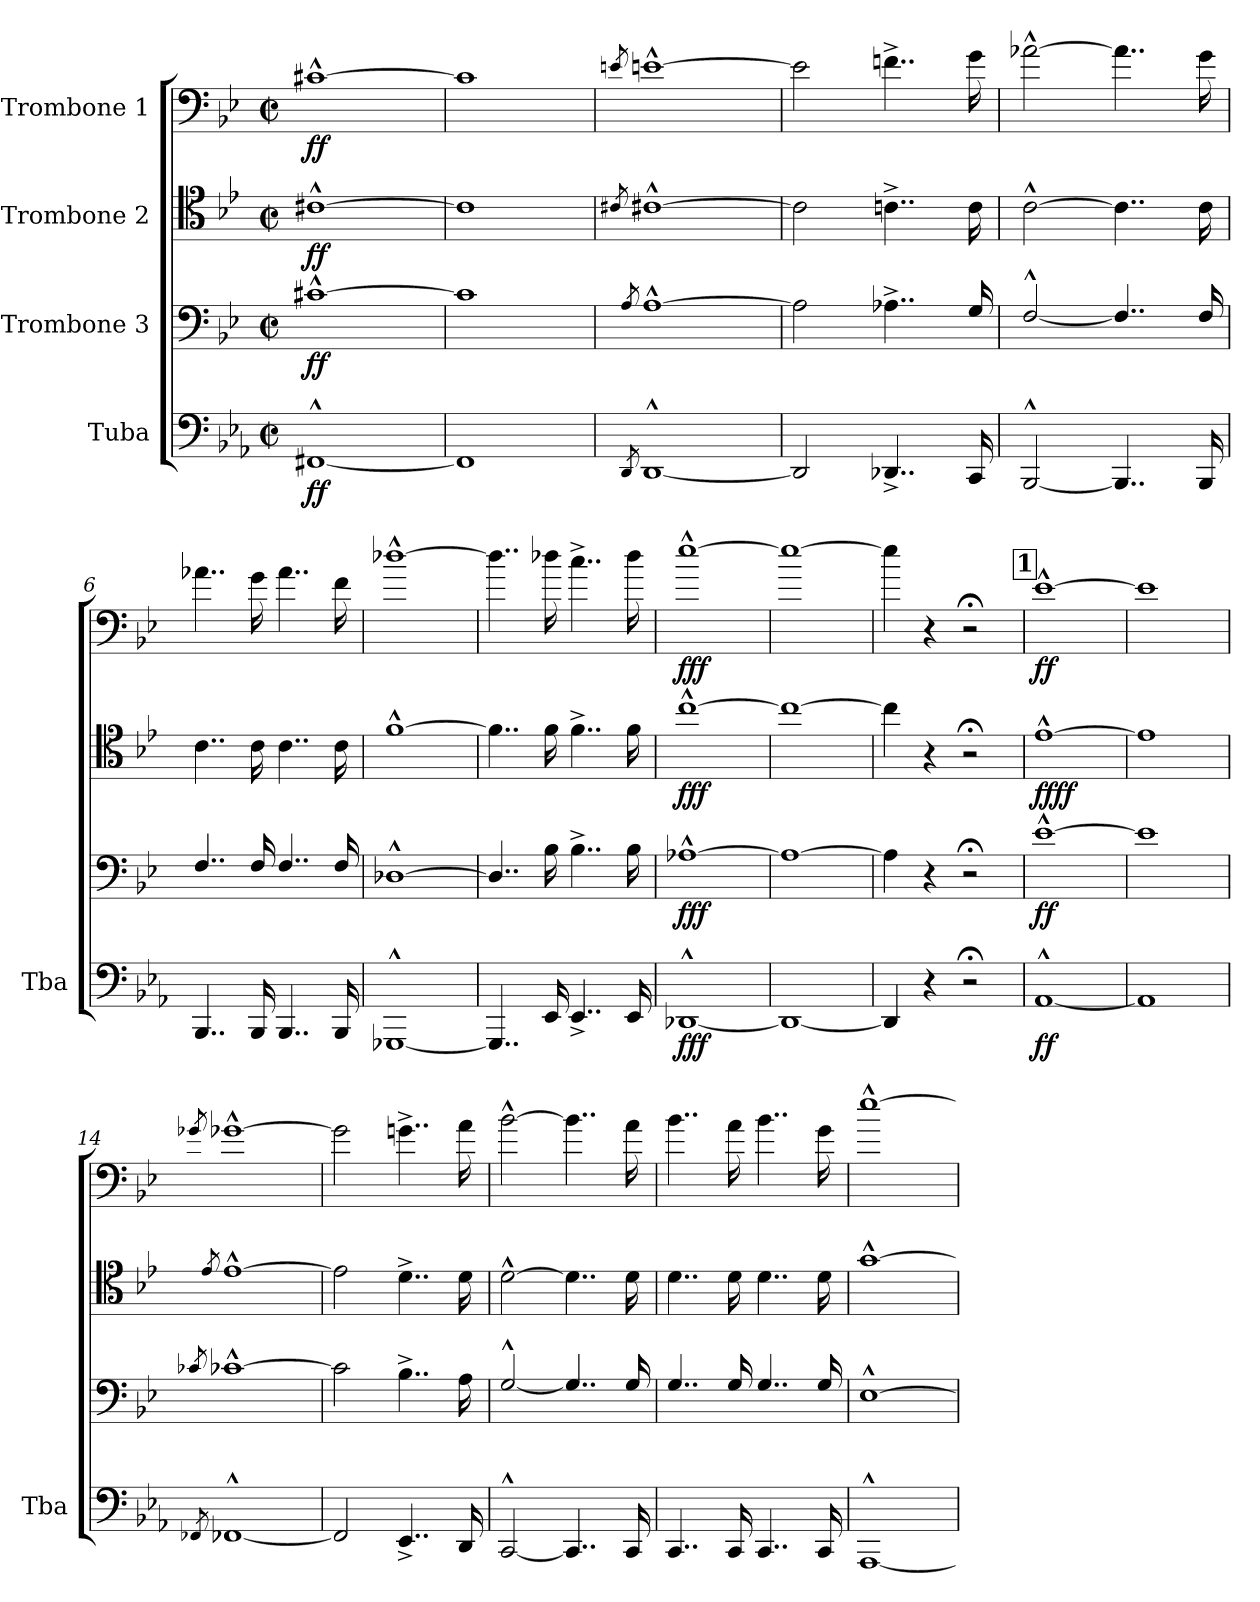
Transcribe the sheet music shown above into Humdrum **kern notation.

**kern	**dynam	**kern	**dynam	**kern	**dynam	**kern	**dynam
*part4	*part4	*part3	*part3	*part2	*part2	*part1	*part1
*staff4	*staff4	*staff3	*staff3	*staff2	*staff2	*staff1	*staff1
*I"Tuba	*	*I"Trombone 3	*	*I"Trombone 2	*	*I"Trombone 1	*
*I'Tba	*	*	*	*	*	*	*
*clefF4	*	*clefF4	*	*clefC4	*	*clefF4	*
*	*	*ITrd4c7	*	*ITrd4c7	*	*ITrd4c7	*
*k[b-e-a-]	*	*k[b-e-a-]	*	*k[b-e-a-]	*	*k[b-e-a-]	*
*M2/2	*	*M2/2	*	*M2/2	*	*M2/2	*
*met(c|)	*	*met(c|)	*	*met(c|)	*	*met(c|)	*
*MM168	*	*MM168	*	*MM168	*	*MM168	*
=1	=1	=1	=1	=1	=1	=1	=1
!	!LO:DY:b	!	!LO:DY:b	!	!LO:DY:b	!	!LO:DY:b
[1FF#X^^	ff	[1F#X^^	ff	[1F#X^^	ff	[1F#X^^	ff
=2	=2	=2	=2	=2	=2	=2	=2
1FF#]	.	1F#]	.	1F#]	.	1F#]	.
=3	=3	=3	=3	=3	=3	=3	=3
8qDD/	.	8qD/	.	8qF#X/	.	8qAn/	.
[1DD^^	.	[1D^^	.	[1F#^^	.	[1A^^	.
=4	=4	=4	=4	=4	=4	=4	=4
2DD/]	.	2D\]	.	2F#\]	.	2A\]	.
4..DD-X^/	.	4..D-X^\	.	4..Fn^\	.	4..B-X^\	.
16CC/	.	16C/	.	16F\	.	16c\	.
=5	=5	=5	=5	=5	=5	=5	=5
[2BBB-^^/	.	[2BB-^^/	.	[2F^^\	.	[2d-X^^\	.
4..BBB-/]	.	4..BB-/]	.	4..F\]	.	4..d-\]	.
16BBB-/	.	16BB-/	.	16F\	.	16c\	.
=6	=6	=6	=6	=6	=6	=6	=6
4..BBB-/	.	4..BB-/	.	4..F\	.	4..d-X\	.
16BBB-/	.	16BB-/	.	16F\	.	16c\	.
4..BBB-/	.	4..BB-/	.	4..F\	.	4..d-\	.
16BBB-/	.	16BB-/	.	16F\	.	16B-\	.
=7	=7	=7	=7	=7	=7	=7	=7
[1GGG-X^^	.	[1GG-X^^	.	[1B-^^	.	[1g-X^^	.
=8	=8	=8	=8	=8	=8	=8	=8
4..GGG-/]	.	4..GG-/]	.	4..B-\]	.	4..g-\]	.
16EE-/	.	16E-\	.	16B-\	.	16g-X\	.
4..EE-^/	.	4..E-^\	.	4..B-^\	.	4..f^\	.
16EE-/	.	16E-\	.	16B-\	.	16g-\	.
=9	=9	=9	=9	=9	=9	=9	=9
!	!LO:DY:b	!	!LO:DY:b	!	!LO:DY:b	!	!LO:DY:b
[1DD-X^^	fff	[1D-X^^	fff	[1f^^	fff	[1a-^^	fff
=10	=10	=10	=10	=10	=10	=10	=10
1DD-_	.	1D-_	.	1f_	.	1a-_	.
=11	=11	=11	=11	=11	=11	=11	=11
4DD-/]	.	4D-\]	.	4f\]	.	4a-\]	.
4r	.	4r	.	4r	.	4r	.
2r;<	.	2r;<	.	2r;<	.	2r;<	.
!!LO:LB:g=z
!!LO:REH:place=s1:a:B:fs=14:t=1
=12	=12	=12	=12	=12	=12	=12	=12
!	!LO:DY:b	!	!LO:DY:b	!	!LO:DY:b	!	!
!	!	!	!	!	!LO:DY:n=1:b	!	!LO:DY:b
[1AA-^^	ff	[1A-^^	ff	[1A-^^	ff ff	[1A-^^	ff
=13	=13	=13	=13	=13	=13	=13	=13
1AA-]	.	1A-]	.	1A-]	.	1A-]	.
=14	=14	=14	=14	=14	=14	=14	=14
8qFF-X/	.	8qF-X/	.	8qA-/	.	8qc-X/	.
[1FF-^^	.	[1F-^^	.	[1A-^^	.	[1c-^^	.
=15	=15	=15	=15	=15	=15	=15	=15
2FF-/]	.	2F-\]	.	2A-\]	.	2c-\]	.
4..EE-^/	.	4..E-^\	.	4..G^\	.	4..cn^\	.
16DD/	.	16D\	.	16G\	.	16d\	.
=16	=16	=16	=16	=16	=16	=16	=16
[2CC^^/	.	[2C^^/	.	[2G^^\	.	[2e-^^\	.
4..CC/]	.	4..C/]	.	4..G\]	.	4..e-\]	.
16CC/	.	16C/	.	16G\	.	16d\	.
=17	=17	=17	=17	=17	=17	=17	=17
4..CC/	.	4..C/	.	4..G\	.	4..e-\	.
16CC/	.	16C/	.	16G\	.	16d\	.
4..CC/	.	4..C/	.	4..G\	.	4..e-\	.
16CC/	.	16C/	.	16G\	.	16c\	.
=18	=18	=18	=18	=18	=18	=18	=18
[1AAA-^^	.	[1AA-^^	.	[1c^^	.	[1a-^^	.
=	=	=	=	=	=	=	=
*-	*-	*-	*-	*-	*-	*-	*-
